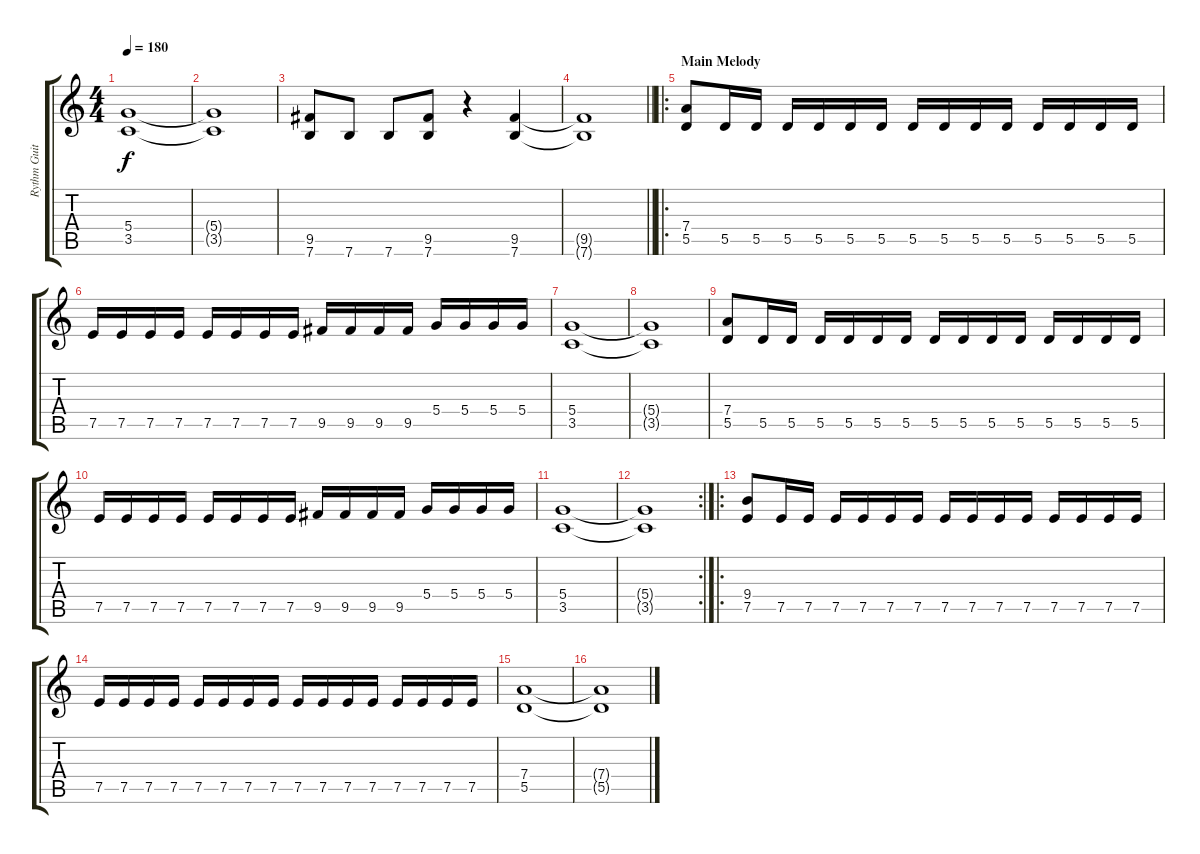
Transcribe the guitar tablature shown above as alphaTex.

\track ("Rythm Guitar" "Rythm Guit") {instrument distortionguitar}
\staff {score tabs}
\tuning (E4 B3 G3 D3 A2 E2) {hide}
\ts (4 4)
\tempo 180
\clef g2
\ks c
(5.4 3.5).1{dy f} |
(5.4{t} 3.5{t}).1 |
(9.5 7.6).8 7.6.8 7.6.8 (9.5 7.6).8 r.4 (9.5 7.6).4 |
\barLineRight lightlight
(9.5{t} 7.6{t}).1 |
\ro
\section ("" "Main Melody")
(7.4 5.5).8 5.5.16 5.5.16 5.5.16 5.5.16 5.5.16 5.5.16 5.5.16 5.5.16 5.5.16 5.5.16 5.5.16 5.5.16 5.5.16 5.5.16 |
7.5.16 7.5.16 7.5.16 7.5.16 7.5.16 7.5.16 7.5.16 7.5.16 9.5.16 9.5.16 9.5.16 9.5.16 5.4.16 5.4.16 5.4.16 5.4.16 |
(5.4 3.5).1 |
(5.4{t} 3.5{t}).1 |
(7.4 5.5).8 5.5.16 5.5.16 5.5.16 5.5.16 5.5.16 5.5.16 5.5.16 5.5.16 5.5.16 5.5.16 5.5.16 5.5.16 5.5.16 5.5.16 |
7.5.16 7.5.16 7.5.16 7.5.16 7.5.16 7.5.16 7.5.16 7.5.16 9.5.16 9.5.16 9.5.16 9.5.16 5.4.16 5.4.16 5.4.16 5.4.16 |
(5.4 3.5).1 |
\rc 2
(5.4{t} 3.5{t}).1 |
\ro
(9.4 7.5).8 7.5.16 7.5.16 7.5.16 7.5.16 7.5.16 7.5.16 7.5.16 7.5.16 7.5.16 7.5.16 7.5.16 7.5.16 7.5.16 7.5.16 |
7.5.16 7.5.16 7.5.16 7.5.16 7.5.16 7.5.16 7.5.16 7.5.16 7.5.16 7.5.16 7.5.16 7.5.16 7.5.16 7.5.16 7.5.16 7.5.16 |
(7.4 5.5).1 |
(7.4{t} 5.5{t}).1
